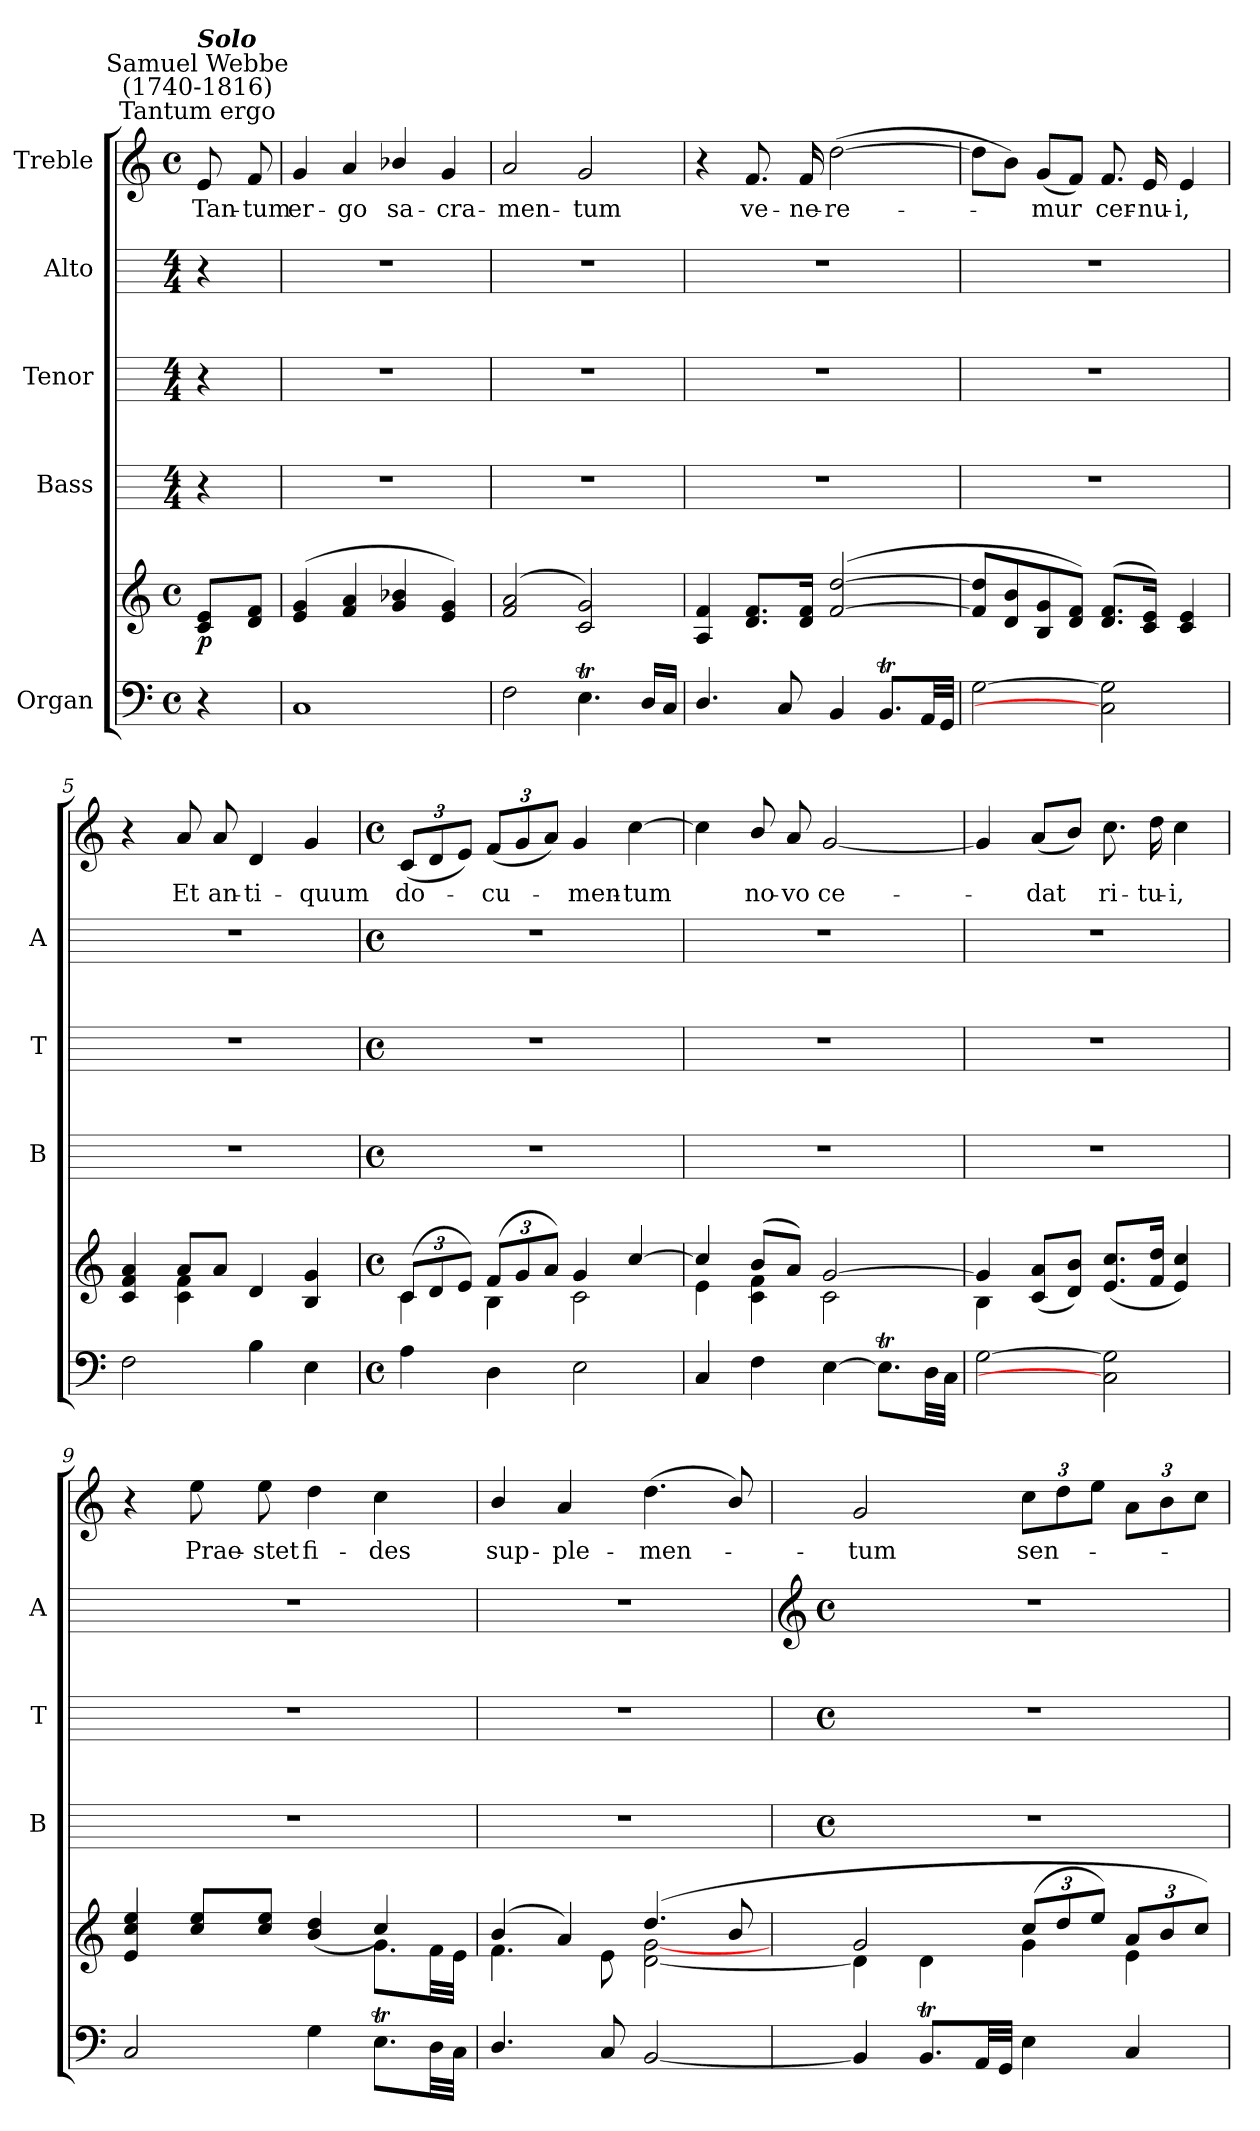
**kern	**kern	**dynam	**kern	**kern	**kern	**kern	**text
*part5	*part5	*part5	*part4	*part3	*part2	*part1	*part1
*staff6	*staff5	*staff5/6	*staff4	*staff3	*staff2	*staff1	*staff1
*I"Organ	*	*	*I"Bass	*I"Tenor	*I"Alto	*I"Treble	*
*	*	*	*I'B	*I'T	*I'A	*	*
*clefF4	*clefG2	*	*	*	*	*clefG2	*
*k[]	*k[]	*	*	*	*	*k[]	*
*C:	*C:	*	*	*	*	*C:	*
*M4/4	*M4/4	*	*M4/4	*M4/4	*M4/4	*M4/4	*
*met(c)	*met(c)	*	*	*	*	*met(c)	*
=	=	=	=	=	=	=	=
*	*^	*	*	*	*	*	*
!	!	!	!	!	!	!	!LO:TX:a:cj:t=Tantum ergo	!
!	!	!	!	!	!	!	!LO:TX:a:cj:t=Samuel Webbe\n(1740-1816)	!
!	!	!	!	!	!	!	!LO:TX:a:Bi:t=Solo	!
!	!	!	!LO:DY:b	!	!	!	!	!LO:LY:b
4r	8c 8eL	4ryy	p	4r	4r	4r	8e/	Tan-
!	!	!	!	!	!	!	!	!LO:LY:b
.	8d 8fJ	.	.	.	.	.	8f	-tum
=1	=1	=1	=1	=1	=1	=1	=1	=1
!	!	!	!	!	!	!	!	!LO:LY:b
1C	(<4e 4g	1ryy	.	1r	1r	1r	4g	er-
!	!	!	!	!	!	!	!	!LO:LY:b
.	4f 4a	.	.	.	.	.	4a	-go
!	!	!	!	!	!	!	!	!LO:LY:b
.	4g 4b-X	.	.	.	.	.	4b-X/	sa-
!	!	!	!	!	!	!	!	!LO:LY:b
.	4e 4g)	.	.	.	.	.	4g	-cra-
=2	=2	=2	=2	=2	=2	=2	=2	=2
!	!	!	!	!	!	!	!	!LO:LY:b
2F	(<2f 2a	1ryy	.	1r	1r	1r	2a	-men-
!	!	!	!	!	!	!	!	!LO:LY:b
4.Et	2c 2g)	.	.	.	.	.	2g	-tum
16DLL	.	.	.	.	.	.	.	.
16CJJ	.	.	.	.	.	.	.	.
=3	=3	=3	=3	=3	=3	=3	=3	=3
4.D/	4A 4f	1ryy	.	1r	1r	1r	4r	.
!	!	!	!	!	!	!	!	!LO:LY:b
.	8.d 8.fL	.	.	.	.	.	8.f	ve-
8C	.	.	.	.	.	.	.	.
!	!	!	!	!	!	!	!	!LO:LY:b
.	16d 16fJ	.	.	.	.	.	16f	-ne-
!	!	!	!	!	!	!	!	!LO:LY:b
4BB	(<[2f [2dd	.	.	.	.	.	(>[2dd	-re-
8.BBtL	.	.	.	.	.	.	.	.
32AALL	.	.	.	.	.	.	.	.
32GGJJJ	.	.	.	.	.	.	.	.
=4	=4	=4	=4	=4	=4	=4	=4	=4
[2G	8f] 8dd]L	1ryy	.	1r	1r	1r	8ddL]	.
.	8d 8b	.	.	.	.	.	8bJ)	.
!	!	!	!	!	!	!	!	!LO:LY:b
.	8B 8g	.	.	.	.	.	(<8gL	mur
.	8d 8fJ)	.	.	.	.	.	8fJ)	.
!	!	!	!	!	!	!	!	!LO:LY:b
2C] 2G]	(<8.d 8.fL	.	.	.	.	.	8.f	cer-
!	!	!	!	!	!	!	!	!LO:LY:b
.	16c 16eJ)	.	.	.	.	.	16e	-nu-
!	!	!	!	!	!	!	!	!LO:LY:b
.	4c 4e	.	.	.	.	.	4e	-i,
=5	=5	=5	=5	=5	=5	=5	=5	=5
2F	4c 4f 4a	4ryy	.	1r	1r	1r	4r	.
!	!	!	!	!	!	!	!	!LO:LY:b
.	8aL	4c\ 4f\	.	.	.	.	8a	Et
!	!	!	!	!	!	!	!	!LO:LY:b
.	8aJ	.	.	.	.	.	8a	an-
!	!	!	!	!	!	!	!	!LO:LY:b
4B	4d	2ryy	.	.	.	.	4d	-ti-
!	!	!	!	!	!	!	!	!LO:LY:b
4E	4B 4g	.	.	.	.	.	4g	-quum
!!LO:LB:g=z
=6	=6	=6	=6	=6	=6	=6	=6	=6
*M4/4	*M4/4	*	*	*M4/4	*M4/4	*M4/4	*M4/4	*
*met(c)	*met(c)	*	*	*met(c)	*met(c)	*met(c)	*met(c)	*
!	!	!	!	!	!	!	!	!LO:LY:b
4A	(>12c/L	4c\	.	1r	1r	1r	(<12cL	do-
.	12d/	.	.	.	.	.	12d	.
.	12e/J)	.	.	.	.	.	12eJ)	.
!	!	!	!	!	!	!	!	!LO:LY:b
4D	(>12f/L	4B\	.	.	.	.	(<12fL	cu-
.	12g/	.	.	.	.	.	12g	.
.	12a/J)	.	.	.	.	.	12aJ)	.
!	!	!	!	!	!	!	!	!LO:LY:b
2E	4g/	2c\	.	.	.	.	4g	men-
!	!	!	!	!	!	!	!	!LO:LY:b
.	[4cc/	.	.	.	.	.	[4cc	-tum
=7	=7	=7	=7	=7	=7	=7	=7	=7
4C	4cc/]	4e\	.	1r	1r	1r	4cc]	.
!	!	!	!	!	!	!	!	!LO:LY:b
4F	(>8b/L	4c\ 4f\	.	.	.	.	8b/	no-
!	!	!	!	!	!	!	!	!LO:LY:b
.	8a/J)	.	.	.	.	.	8a	-vo
!	!	!	!	!	!	!	!	!LO:LY:b
[4E	[2g/	2c\	.	.	.	.	[2g	ce-
8.EtL]	.	.	.	.	.	.	.	.
32DLL	.	.	.	.	.	.	.	.
32CJJJ	.	.	.	.	.	.	.	.
=8	=8	=8	=8	=8	=8	=8	=8	=8
[2G	4g/]	4B\	.	1r	1r	1r	4g]	.
!	!	!	!	!	!	!	!	!LO:LY:b
.	(>8c/ 8a/L	4ryy	.	.	.	.	(<8aL	dat
.	8d/ 8b/J)	.	.	.	.	.	8bJ)	.
!	!	!	!	!	!	!	!	!LO:LY:b
2C] 2G]	(>8.e/ 8.cc/L	2ryy	.	.	.	.	8.cc	ri-
!	!	!	!	!	!	!	!	!LO:LY:b
.	16f/ 16dd/J	.	.	.	.	.	16dd	-tu-
!	!	!	!	!	!	!	!	!LO:LY:b
.	4e/ 4cc/)	.	.	.	.	.	4cc	-i,
=9	=9	=9	=9	=9	=9	=9	=9	=9
2C	4e/ 4cc/ 4ee/	2.ryy	.	1r	1r	1r	4r	.
!	!	!	!	!	!	!	!	!LO:LY:b
.	8cc/ 8ee/L	.	.	.	.	.	8ee	Prae-
!	!	!	!	!	!	!	!	!LO:LY:b
.	8cc/ 8ee/J	.	.	.	.	.	8ee	-stet
!	!	!	!	!	!	!	!	!LO:LY:b
4G	(>4b/ 4dd/	.	.	.	.	.	4dd	fi-
!	!	!	!	!	!	!	!	!LO:LY:b
8.EtL	4cc/)	8.g\L	.	.	.	.	4cc	-des
32DLL	.	32f\LL	.	.	.	.	.	.
32CJJJ	.	32e\JJJ	.	.	.	.	.	.
=10	=10	=10	=10	=10	=10	=10	=10	=10
!	!	!	!	!	!	!	!	!LO:LY:b
4.D/	(>4b/	4.f\	.	1r	1r	1r	4b/	sup-
!	!	!	!	!	!	!	!	!LO:LY:b
.	4a/)	.	.	.	.	.	4a	-ple-
8C	.	8e\	.	.	.	.	.	.
!	!	!	!	!	!	!	!	!LO:LY:b
[2BB	(<4.dd/	[2d\ [2g\	.	.	.	.	(<4.dd	-men-
.	8b/	.	.	.	.	.	8b/)	.
!!LO:LB:g=z
=11	=11	=11	=11	=11	=11	=11	=11	=11
*	*	*	*	*	*	*clefG2	*	*
*	*	*	*	*	*	*k[]	*	*
*	*	*	*	*	*	*C:	*	*
*	*	*	*	*M4/4	*M4/4	*M4/4	*	*
*	*	*	*	*met(c)	*met(c)	*met(c)	*	*
!	!	!	!	!	!	!	!	!LO:LY:b
4BB]	2g	4d\]	.	1r	1r	1r	2g	tum
8.BBtL	.	4d\	.	.	.	.	.	.
32AALL	.	.	.	.	.	.	.	.
32GGJJJ	.	.	.	.	.	.	.	.
!	!	!	!	!	!	!	!	!LO:LY:b
4E	(<12cc/L	4g\	.	.	.	.	12ccL	sen-
.	12dd/	.	.	.	.	.	12dd	.
.	12ee/J)	.	.	.	.	.	12eeJ	.
4C	12a/L	4e\	.	.	.	.	12aL	.
.	12b/	.	.	.	.	.	12b	.
.	12cc/J)	.	.	.	.	.	12ccJ	.
*	*v	*v	*	*	*	*	*	*
=	=	=	=	=	=	=	=
*-	*-	*-	*-	*-	*-	*-	*-
